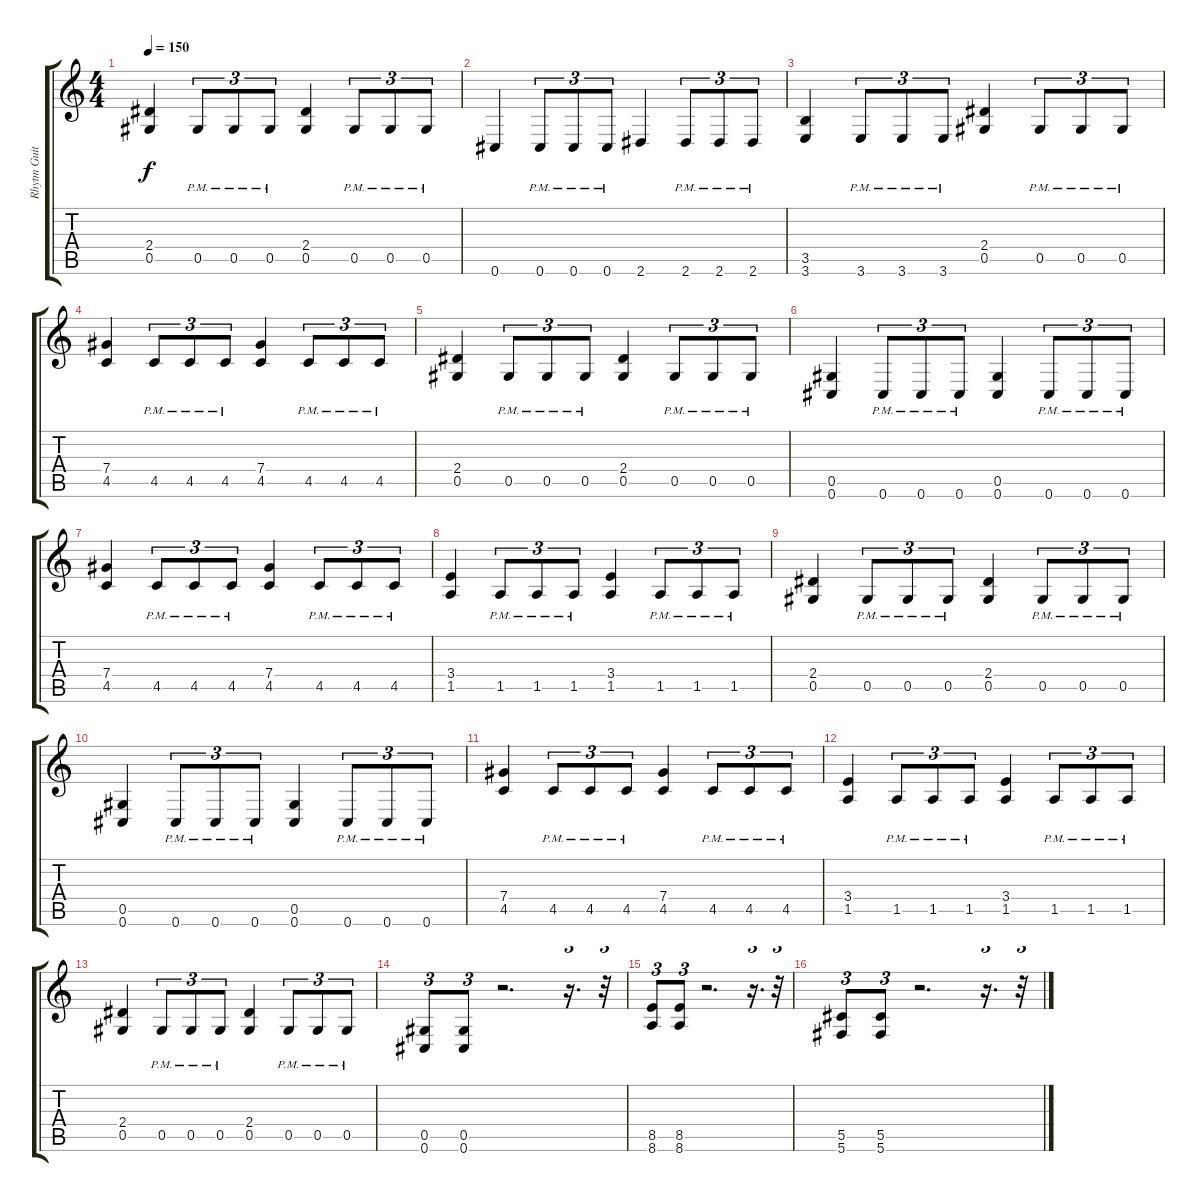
\track ("Rhytm Guitar" "Rhytm Guit") {instrument electricguitarjazz}
\staff {score tabs}
\tuning (Eb4 Bb3 Gb3 Db3 Ab2 Db2) {hide}
\ts (4 4)
\tempo 150
\clef g2
\ks c
(2.4 0.5).4{dy f} 0.5{pm}.8{tu (3 2)} 0.5{pm}.8{tu (3 2)} 0.5{pm}.8{tu (3 2)} (2.4 0.5).4 0.5{pm}.8{tu (3 2)} 0.5{pm}.8{tu (3 2)} 0.5{pm}.8{tu (3 2)} |
0.6.4 0.6{pm}.8{tu (3 2)} 0.6{pm}.8{tu (3 2)} 0.6{pm}.8{tu (3 2)} 2.6.4 2.6{pm}.8{tu (3 2)} 2.6{pm}.8{tu (3 2)} 2.6{pm}.8{tu (3 2)} |
(3.5 3.6).4 3.6{pm}.8{tu (3 2)} 3.6{pm}.8{tu (3 2)} 3.6{pm}.8{tu (3 2)} (2.4 0.5).4 0.5{pm}.8{tu (3 2)} 0.5{pm}.8{tu (3 2)} 0.5{pm}.8{tu (3 2)} |
(7.4 4.5).4 4.5{pm}.8{tu (3 2)} 4.5{pm}.8{tu (3 2)} 4.5{pm}.8{tu (3 2)} (7.4 4.5).4 4.5{pm}.8{tu (3 2)} 4.5{pm}.8{tu (3 2)} 4.5{pm}.8{tu (3 2)} |
(2.4 0.5).4 0.5{pm}.8{tu (3 2)} 0.5{pm}.8{tu (3 2)} 0.5{pm}.8{tu (3 2)} (2.4 0.5).4 0.5{pm}.8{tu (3 2)} 0.5{pm}.8{tu (3 2)} 0.5{pm}.8{tu (3 2)} |
(0.5 0.6).4 0.6{pm}.8{tu (3 2)} 0.6{pm}.8{tu (3 2)} 0.6{pm}.8{tu (3 2)} (0.5 0.6).4 0.6{pm}.8{tu (3 2)} 0.6{pm}.8{tu (3 2)} 0.6{pm}.8{tu (3 2)} |
(7.4 4.5).4 4.5{pm}.8{tu (3 2)} 4.5{pm}.8{tu (3 2)} 4.5{pm}.8{tu (3 2)} (7.4 4.5).4 4.5{pm}.8{tu (3 2)} 4.5{pm}.8{tu (3 2)} 4.5{pm}.8{tu (3 2)} |
(3.4 1.5).4 1.5{pm}.8{tu (3 2)} 1.5{pm}.8{tu (3 2)} 1.5{pm}.8{tu (3 2)} (3.4 1.5).4 1.5{pm}.8{tu (3 2)} 1.5{pm}.8{tu (3 2)} 1.5{pm}.8{tu (3 2)} |
(2.4 0.5).4 0.5{pm}.8{tu (3 2)} 0.5{pm}.8{tu (3 2)} 0.5{pm}.8{tu (3 2)} (2.4 0.5).4 0.5{pm}.8{tu (3 2)} 0.5{pm}.8{tu (3 2)} 0.5{pm}.8{tu (3 2)} |
(0.5 0.6).4 0.6{pm}.8{tu (3 2)} 0.6{pm}.8{tu (3 2)} 0.6{pm}.8{tu (3 2)} (0.5 0.6).4 0.6{pm}.8{tu (3 2)} 0.6{pm}.8{tu (3 2)} 0.6{pm}.8{tu (3 2)} |
(7.4 4.5).4 4.5{pm}.8{tu (3 2)} 4.5{pm}.8{tu (3 2)} 4.5{pm}.8{tu (3 2)} (7.4 4.5).4 4.5{pm}.8{tu (3 2)} 4.5{pm}.8{tu (3 2)} 4.5{pm}.8{tu (3 2)} |
(3.4 1.5).4 1.5{pm}.8{tu (3 2)} 1.5{pm}.8{tu (3 2)} 1.5{pm}.8{tu (3 2)} (3.4 1.5).4 1.5{pm}.8{tu (3 2)} 1.5{pm}.8{tu (3 2)} 1.5{pm}.8{tu (3 2)} |
(2.4 0.5).4 0.5{pm}.8{tu (3 2)} 0.5{pm}.8{tu (3 2)} 0.5{pm}.8{tu (3 2)} (2.4 0.5).4 0.5{pm}.8{tu (3 2)} 0.5{pm}.8{tu (3 2)} 0.5{pm}.8{tu (3 2)} |
(0.5 0.6).8{tu (3 2)} (0.5 0.6).8{tu (3 2)} r.2{d} r.16{d tu (3 2)} r.32{tu (3 2)} |
(8.5 8.6).8{tu (3 2)} (8.5 8.6).8{tu (3 2)} r.2{d} r.16{d tu (3 2)} r.32{tu (3 2)} |
(5.5 5.6).8{tu (3 2)} (5.5 5.6).8{tu (3 2)} r.2{d} r.16{d tu (3 2)} r.32{tu (3 2)}
